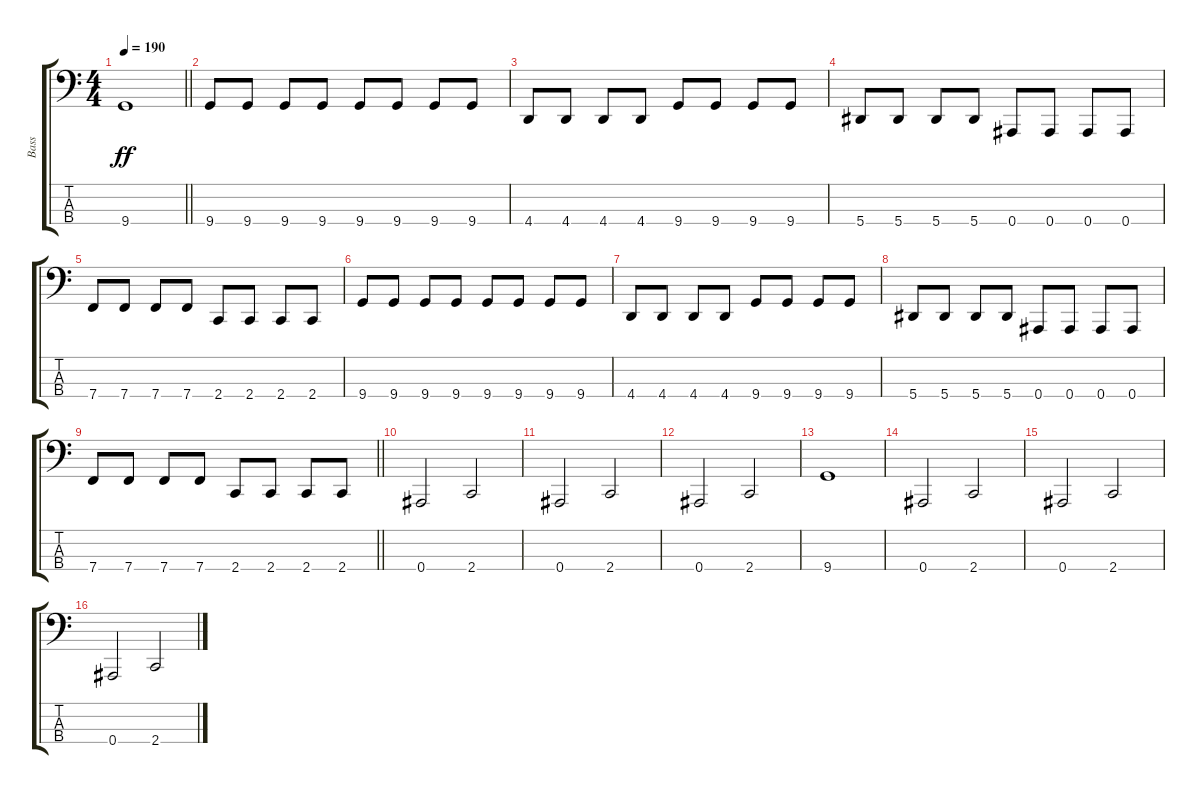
\track ("Bass" "Bass") {instrument electricbassfinger}
\staff {score tabs}
\tuning (Eb2 Bb1 F1 Bb0) {hide}
\ts (4 4)
\tempo 190
\clef f4
\barLineRight lightlight
\ks c
9.4.1{dy ff} |
9.4.8 9.4.8 9.4.8 9.4.8 9.4.8 9.4.8 9.4.8 9.4.8 |
4.4.8 4.4.8 4.4.8 4.4.8 9.4.8 9.4.8 9.4.8 9.4.8 |
5.4.8 5.4.8 5.4.8 5.4.8 0.4.8 0.4.8 0.4.8 0.4.8 |
7.4.8 7.4.8 7.4.8 7.4.8 2.4.8 2.4.8 2.4.8 2.4.8 |
9.4.8 9.4.8 9.4.8 9.4.8 9.4.8 9.4.8 9.4.8 9.4.8 |
4.4.8 4.4.8 4.4.8 4.4.8 9.4.8 9.4.8 9.4.8 9.4.8 |
5.4.8 5.4.8 5.4.8 5.4.8 0.4.8 0.4.8 0.4.8 0.4.8 |
\barLineRight lightlight
7.4.8 7.4.8 7.4.8 7.4.8 2.4.8 2.4.8 2.4.8 2.4.8 |
0.4.2 2.4.2 |
0.4.2 2.4.2 |
0.4.2 2.4.2 |
9.4.1 |
0.4.2 2.4.2 |
0.4.2 2.4.2 |
0.4.2 2.4.2
